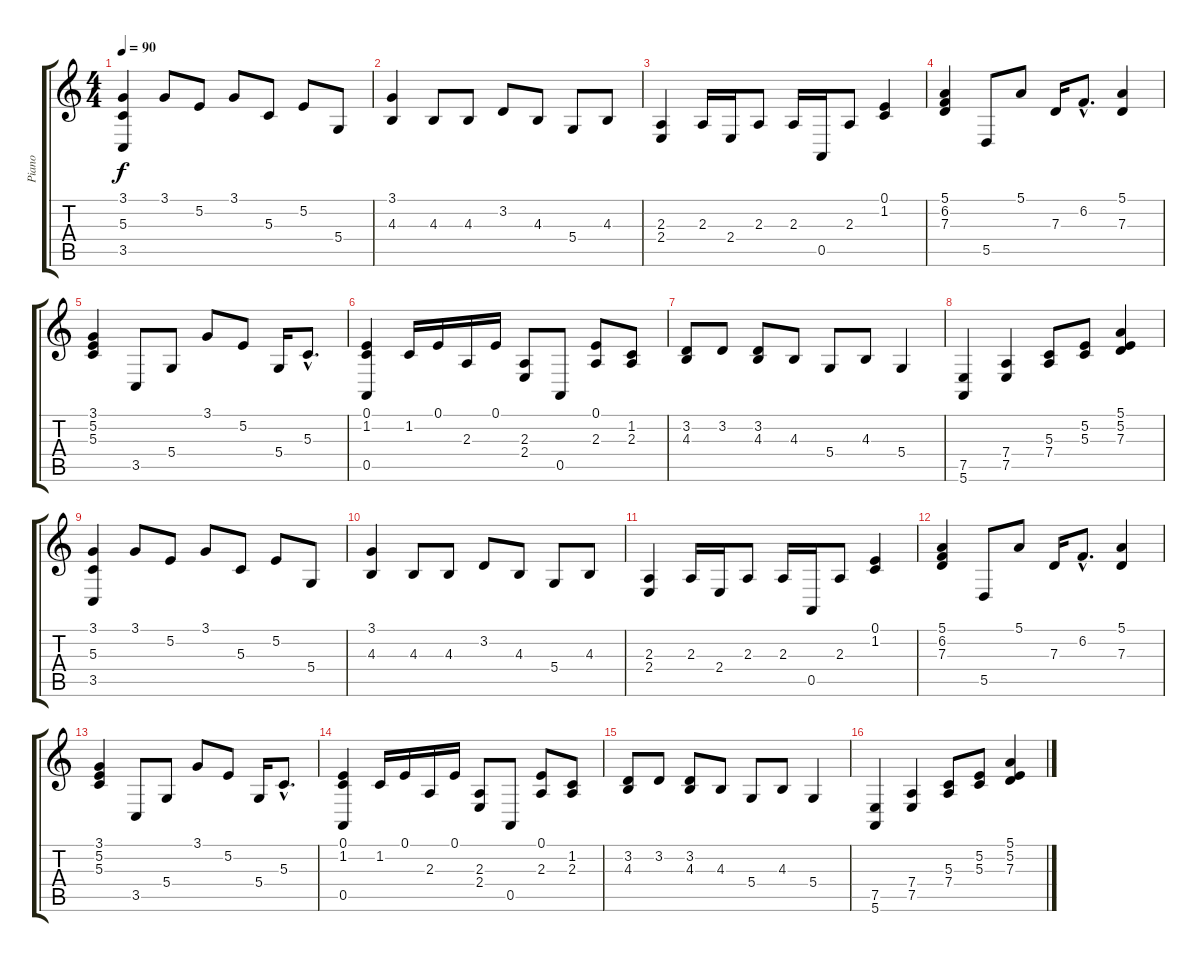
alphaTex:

\track ("Piano" "Piano") {instrument acousticgrandpiano}
\staff {score tabs}
\tuning (E4 B3 G3 D3 A2 E2) {hide}
\ts (4 4)
\tempo 90
\clef g2
\ks c
(3.1 5.3 3.5).4{dy f instrument acousticgrandpiano} 3.1.8 5.2.8 3.1.8 5.3.8 5.2.8 5.4.8 |
(3.1 4.3).4 4.3.8 4.3.8 3.2.8 4.3.8 5.4.8 4.3.8 |
(2.3 2.4).4 2.3.16 2.4.16 2.3.8 2.3.16 0.5.16 2.3.8 (0.1 1.2).4 |
(5.1 6.2 7.3).4 5.5.8 5.1.8 7.3.16 6.2{hac}.8{d} (5.1 7.3).4 |
(3.1 5.2 5.3).4 3.5.8 5.4.8 3.1.8 5.2.8 5.4.16 5.3{hac}.8{d} |
(0.1 1.2 0.5).4 1.2.16 0.1.16 2.3.16 0.1.16 (2.3 2.4).8 0.5.8 (0.1 2.3).8 (1.2 2.3).8 |
(3.2 4.3).8 3.2.8 (3.2 4.3).8 4.3.8 5.4.8 4.3.8 5.4.4 |
(7.5 5.6).4 (7.4 7.5).4 (5.3 7.4).8 (5.2 5.3).8 (5.1 5.2 7.3).4 |
(3.1 5.3 3.5).4 3.1.8 5.2.8 3.1.8 5.3.8 5.2.8 5.4.8 |
(3.1 4.3).4 4.3.8 4.3.8 3.2.8 4.3.8 5.4.8 4.3.8 |
(2.3 2.4).4 2.3.16 2.4.16 2.3.8 2.3.16 0.5.16 2.3.8 (0.1 1.2).4 |
(5.1 6.2 7.3).4 5.5.8 5.1.8 7.3.16 6.2{hac}.8{d} (5.1 7.3).4 |
(3.1 5.2 5.3).4 3.5.8 5.4.8 3.1.8 5.2.8 5.4.16 5.3{hac}.8{d} |
(0.1 1.2 0.5).4 1.2.16 0.1.16 2.3.16 0.1.16 (2.3 2.4).8 0.5.8 (0.1 2.3).8 (1.2 2.3).8 |
(3.2 4.3).8 3.2.8 (3.2 4.3).8 4.3.8 5.4.8 4.3.8 5.4.4 |
(7.5 5.6).4 (7.4 7.5).4 (5.3 7.4).8 (5.2 5.3).8 (5.1 5.2 7.3).4
